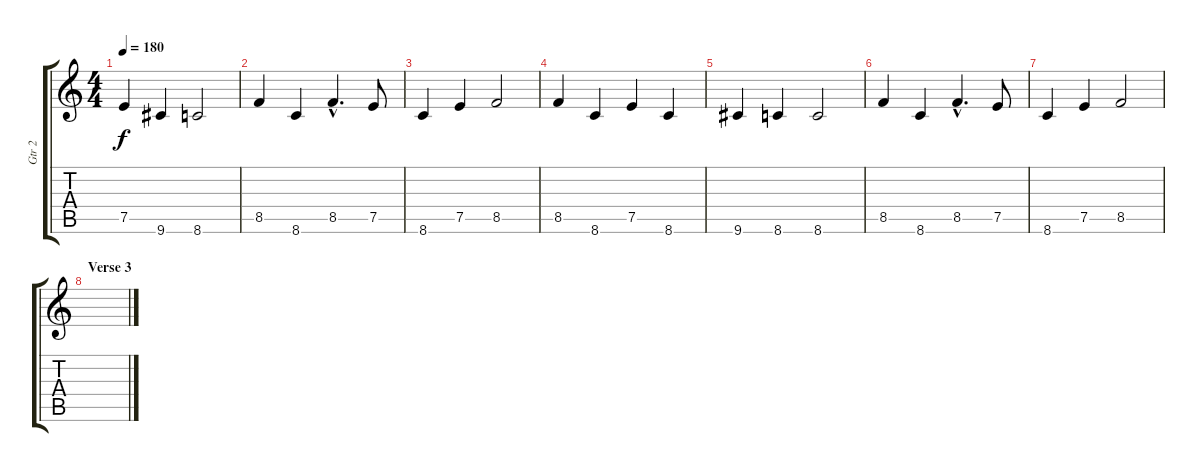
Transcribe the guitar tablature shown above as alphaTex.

\track ("Gtr 2" "Gtr 2") {instrument overdrivenguitar}
\staff {score tabs}
\tuning (E4 B3 G3 D3 A2 E2) {hide}
\ts (4 4)
\tempo 180
\clef g2
\ks c
7.5.4{dy f} 9.6.4 8.6.2 |
8.5.4 8.6.4 8.5{hac}.4{d} 7.5.8 |
8.6.4 7.5.4 8.5.2 |
8.5.4 8.6.4 7.5.4 8.6.4 |
9.6.4 8.6.4 8.6.2 |
8.5.4 8.6.4 8.5{hac}.4{d} 7.5.8 |
8.6.4 7.5.4 8.5.2 |
\section ("" "Verse 3")
